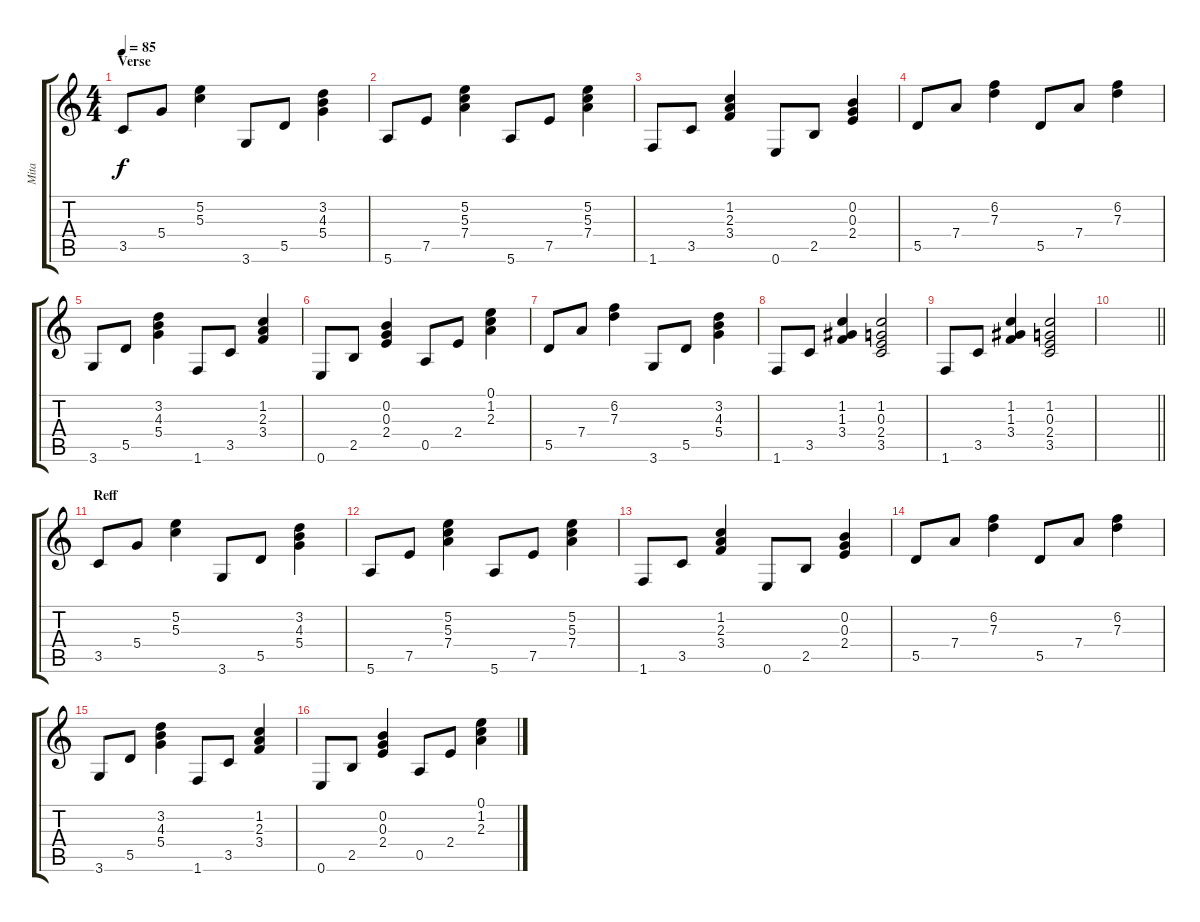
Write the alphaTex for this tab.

\track ("Mita" "Mita") {instrument acousticguitarsteel}
\staff {score tabs}
\tuning (E4 B3 G3 D3 A2 E2) {hide}
\ts (4 4)
\section ("" "Verse")
\tempo 85
\clef g2
\ks c
3.5.8{dy f} 5.4.8 (5.2 5.3).4 3.6.8 5.5.8 (3.2 4.3 5.4).4 |
5.6.8 7.5.8 (5.2 5.3 7.4).4 5.6.8 7.5.8 (5.2 5.3 7.4).4 |
1.6.8 3.5.8 (1.2 2.3 3.4).4 0.6.8 2.5.8 (0.2 0.3 2.4).4 |
5.5.8 7.4.8 (6.2 7.3).4 5.5.8 7.4.8 (6.2 7.3).4 |
3.6.8{txt ""} 5.5.8 (3.2 4.3 5.4).4 1.6.8 3.5.8 (1.2 2.3 3.4).4 |
0.6.8 2.5.8 (0.2 0.3 2.4).4 0.5.8 2.4.8 (0.1 1.2 2.3).4 |
5.5.8 7.4.8 (6.2 7.3).4 3.6.8 5.5.8 (3.2 4.3 5.4).4 |
1.6.8 3.5.8 (1.2 1.3 3.4).4 (1.2 0.3 2.4 3.5).2 |
1.6.8 3.5.8 (1.2 1.3 3.4).4 (1.2 0.3 2.4 3.5).2 |
\barLineRight lightlight
|
\section ("" "Reff")
3.5.8 5.4.8 (5.2 5.3).4 3.6.8 5.5.8 (3.2 4.3 5.4).4 |
5.6.8 7.5.8 (5.2 5.3 7.4).4 5.6.8 7.5.8 (5.2 5.3 7.4).4 |
1.6.8 3.5.8 (1.2 2.3 3.4).4 0.6.8 2.5.8 (0.2 0.3 2.4).4 |
5.5.8 7.4.8 (6.2 7.3).4 5.5.8 7.4.8 (6.2 7.3).4 |
3.6.8 5.5.8 (3.2 4.3 5.4).4 1.6.8 3.5.8 (1.2 2.3 3.4).4 |
0.6.8 2.5.8 (0.2 0.3 2.4).4 0.5.8 2.4.8 (0.1 1.2 2.3).4
